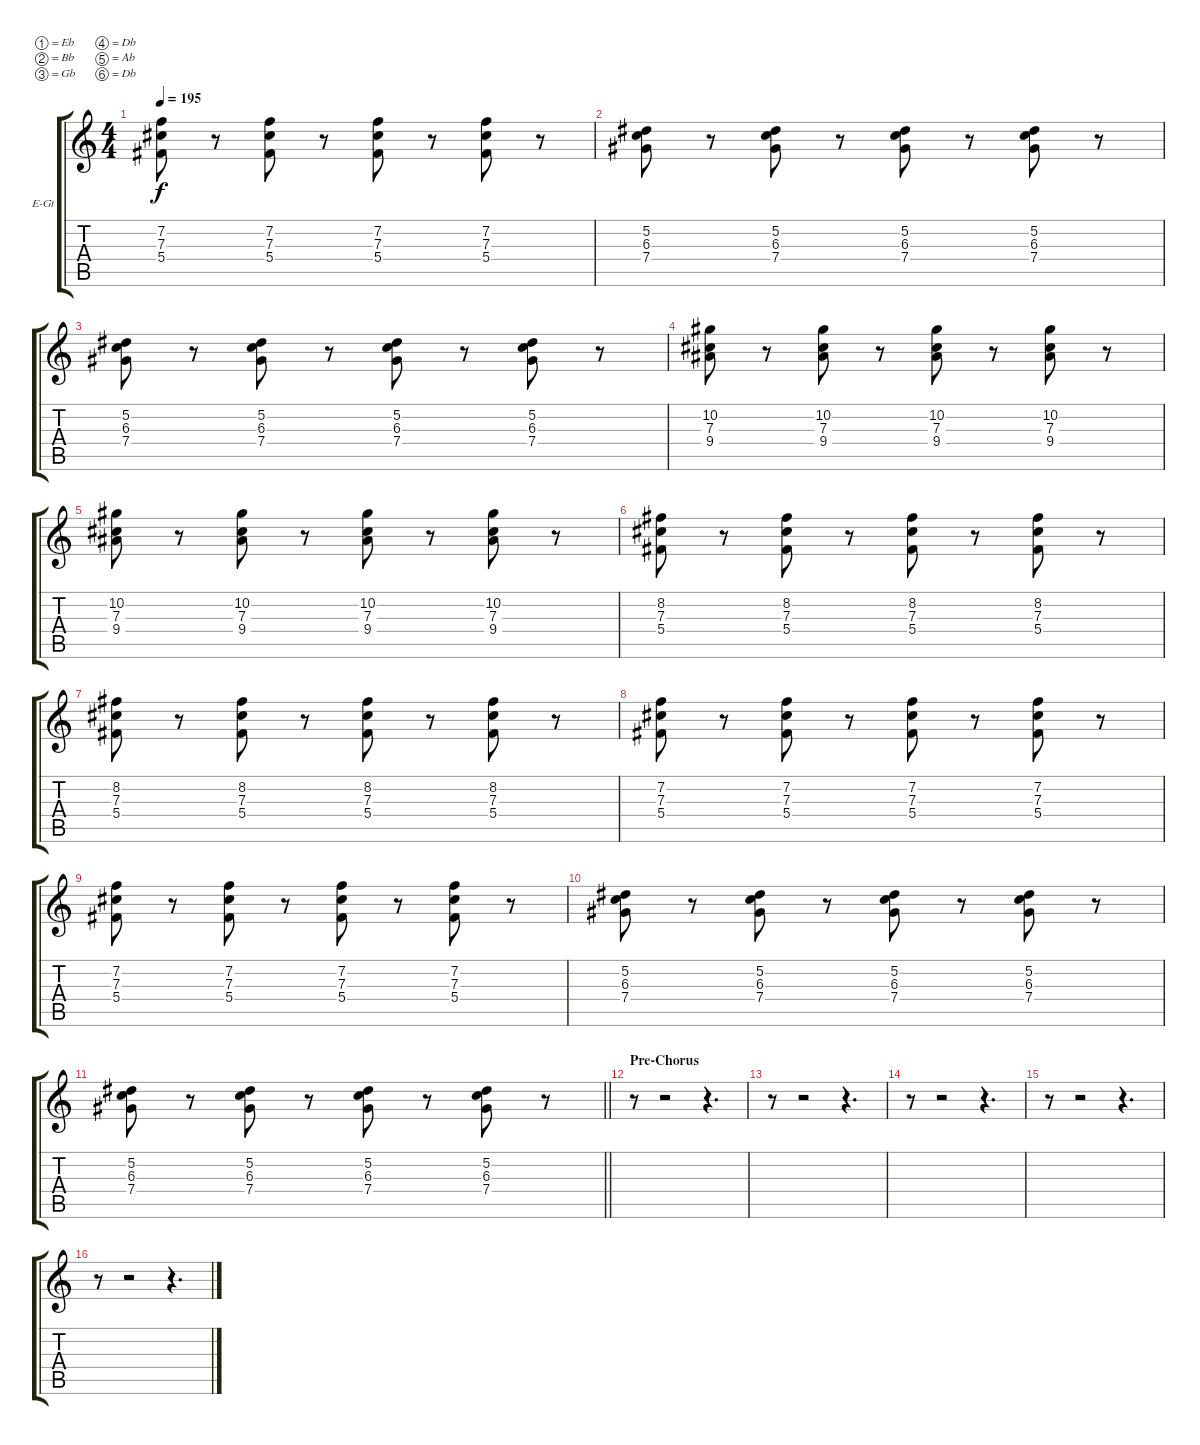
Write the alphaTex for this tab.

\bracketExtendMode groupsimilarinstruments
\firstSystemTrackNameOrientation horizontal
\otherSystemsTrackNameOrientation horizontal
\track ("Add Guitar" "E-Gt") {instrument overdrivenguitar}
\staff {score tabs}
\tuning (Eb4 Bb3 Gb3 Db3 Ab2 Db2)
\ts (4 4)
\tempo 195
\clef g2
\ks c
(7.2 7.3 5.4).8{dy f} r.8 (7.2 7.3 5.4).8 r.8 (7.2 7.3 5.4).8 r.8 (7.2 7.3 5.4).8 r.8 |
(5.2 6.3 7.4).8 r.8 (5.2 6.3 7.4).8 r.8 (5.2 6.3 7.4).8 r.8 (5.2 6.3 7.4).8 r.8 |
(5.2 6.3 7.4).8 r.8 (5.2 6.3 7.4).8 r.8 (5.2 6.3 7.4).8 r.8 (5.2 6.3 7.4).8 r.8 |
(10.2 7.3 9.4).8 r.8 (10.2 7.3 9.4).8 r.8 (10.2 7.3 9.4).8 r.8 (10.2 7.3 9.4).8 r.8 |
(10.2 7.3 9.4).8 r.8 (10.2 7.3 9.4).8 r.8 (10.2 7.3 9.4).8 r.8 (10.2 7.3 9.4).8 r.8 |
(8.2 7.3 5.4).8 r.8 (8.2 7.3 5.4).8 r.8 (8.2 7.3 5.4).8 r.8 (8.2 7.3 5.4).8 r.8 |
(8.2 7.3 5.4).8 r.8 (8.2 7.3 5.4).8 r.8 (8.2 7.3 5.4).8 r.8 (8.2 7.3 5.4).8 r.8 |
(7.2 7.3 5.4).8 r.8 (7.2 7.3 5.4).8 r.8 (7.2 7.3 5.4).8 r.8 (7.2 7.3 5.4).8 r.8 |
(7.2 7.3 5.4).8 r.8 (7.2 7.3 5.4).8 r.8 (7.2 7.3 5.4).8 r.8 (7.2 7.3 5.4).8 r.8 |
(5.2 6.3 7.4).8 r.8 (5.2 6.3 7.4).8 r.8 (5.2 6.3 7.4).8 r.8 (5.2 6.3 7.4).8 r.8 |
\barLineRight lightlight
(5.2 6.3 7.4).8 r.8 (5.2 6.3 7.4).8 r.8 (5.2 6.3 7.4).8 r.8 (5.2 6.3 7.4).8 r.8 |
\section ("" "Pre-Chorus")
r.8 r.2 r.4{d} |
r.8 r.2 r.4{d} |
r.8 r.2 r.4{d} |
r.8 r.2 r.4{d} |
r.8 r.2 r.4{d}
